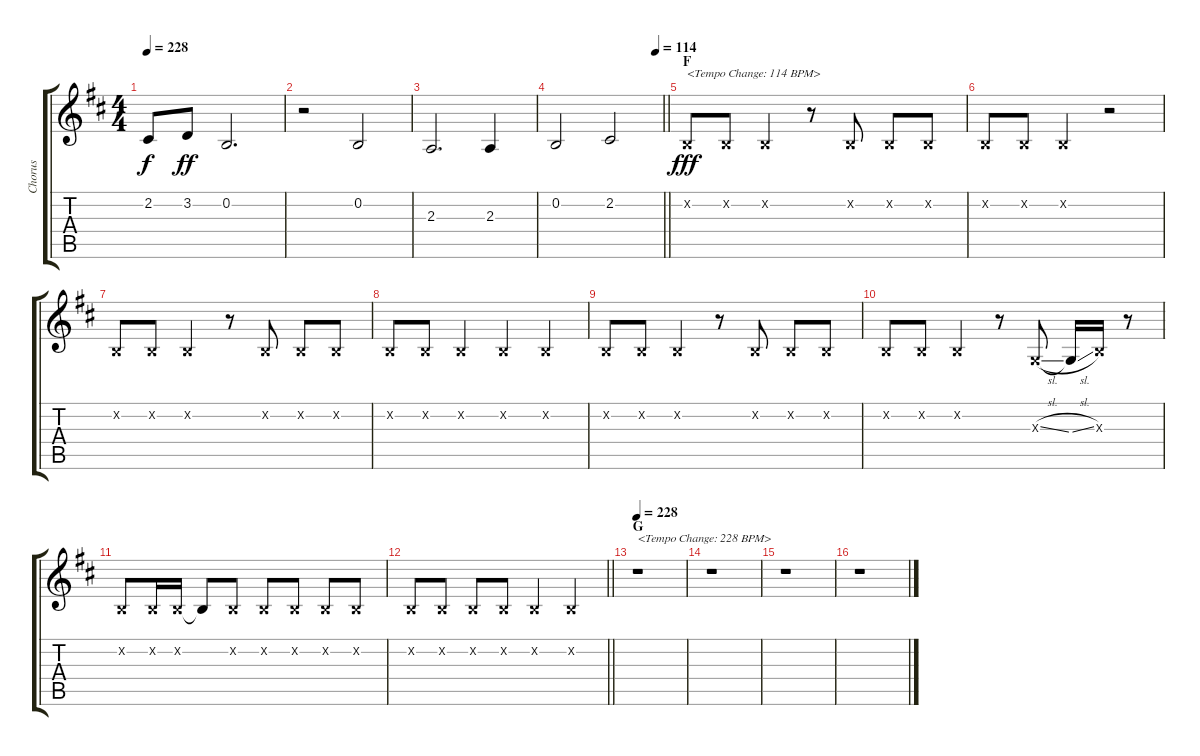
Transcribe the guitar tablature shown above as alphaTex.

\track ("Chorus" "Chorus") {instrument voiceoohs}
\staff {score tabs}
\tuning (E4 B3 G3 D3 A2 E2) {hide}
\ts (4 4)
\tempo 228
\clef g2
\ks d
2.2{t}.8{dy f} 3.2.8{dy ff} 0.2.2{d} |
r.2 0.2.2 |
2.3.2{d} 2.3.4 |
\tempo (114 0.9375)
\barLineRight lightlight
0.2.2 2.2.2 |
\section ("" "F")
0.2{x}.8{txt "<Tempo Change: 114 BPM>" dy fff} 0.2{x}.8 0.2{x}.4 r.8 0.2{x}.8 0.2{x}.8 0.2{x}.8 |
0.2{x}.8 0.2{x}.8 0.2{x}.4 r.2 |
0.2{x}.8 0.2{x}.8 0.2{x}.4 r.8 0.2{x}.8 0.2{x}.8 0.2{x}.8 |
0.2{x}.8 0.2{x}.8 0.2{x}.4 0.2{x}.4 0.2{x}.4 |
0.2{x}.8 0.2{x}.8 0.2{x}.4 r.8 0.2{x}.8 0.2{x}.8 0.2{x}.8 |
0.2{x}.8 0.2{x}.8 0.2{x}.4 r.8 0.3{sl x}.8 0.3{sl t}.16 4.3{x}.16 r.8 |
0.2{x}.8 0.2{x}.16 0.2{x}.16 0.2{t}.8 0.2{x}.8 0.2{x}.8 0.2{x}.8 0.2{x}.8 0.2{x}.8 |
\barLineRight lightlight
0.2{x}.8 0.2{x}.8 0.2{x}.8 0.2{x}.8 0.2{x}.4 0.2{x}.4 |
\section ("" "G")
\tempo 228
r.1{txt "<Tempo Change: 228 BPM>"} |
r.1 |
r.1 |
r.1
